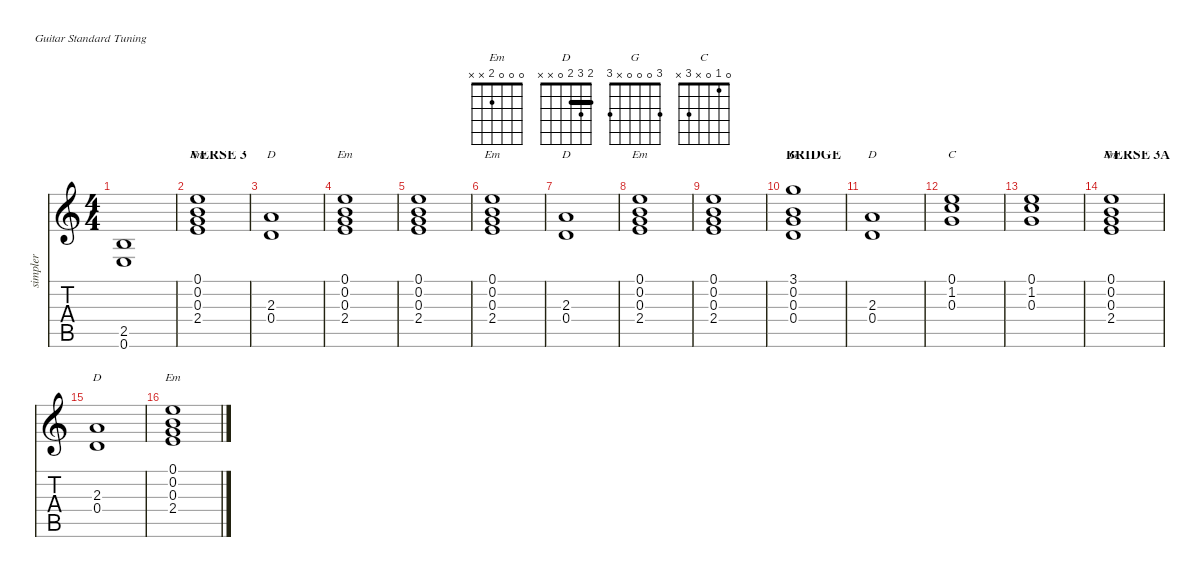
\defaultSystemsLayout 4
\hideDynamics
\bracketExtendMode nobrackets
\otherSystemsTrackNameOrientation horizontal
\track ("Gtrs 1,2,3 comb.-simpler" "simpler") {defaultSystemsLayout 8 solo instrument electricguitarclean}
\staff {score tabs}
\tuning (E4 B3 G3 D3 A2 E2)
\chord ("Em" 0 0 0 2 x x) {showfingering false}
\chord ("D" 2 3 2 0 x x) {showfingering false barre 2}
\chord ("G" 3 0 0 0 x 3) {showfingering false}
\chord ("C" 0 1 0 x 3 x) {showfingering false}
\ts (4 4)
\tempo (127 hide)
\clef g2
\ks c
(2.5{t} 0.6{t}).1{dy f beam Up} |
\section ("" "VERSE 3")
(0.1 0.2 0.3 2.4).1{ch "Em" instrument acousticguitarsteel beam Up} |
(2.3 0.4).1{ch "D" beam Up} |
(0.2 0.3 2.4 0.1).1{ch "Em" beam Up} |
(0.1 0.2 0.3 2.4).1{beam Up} |
(0.1 0.2 0.3 2.4).1{ch "Em" beam Up} |
(2.3 0.4).1{ch "D" beam Up} |
(0.2 0.3 2.4 0.1).1{ch "Em" beam Up} |
(0.1 0.2 0.3 2.4).1{beam Up} |
\section ("" "BRIDGE")
\tempo (128 hide)
(3.1 0.2 0.3 0.4).1{ch "G" beam Up} |
(2.3 0.4).1{ch "D" beam Down} |
(0.1 1.2 0.3).1{ch "C" beam Up} |
(0.1 1.2 0.3).1{beam Up} |
\section ("" "VERSE 3A")
(0.1 0.2 0.3 2.4).1{ch "Em" beam Up} |
(2.3 0.4).1{ch "D" beam Up} |
(0.2 0.3 2.4 0.1).1{ch "Em" beam Up}
